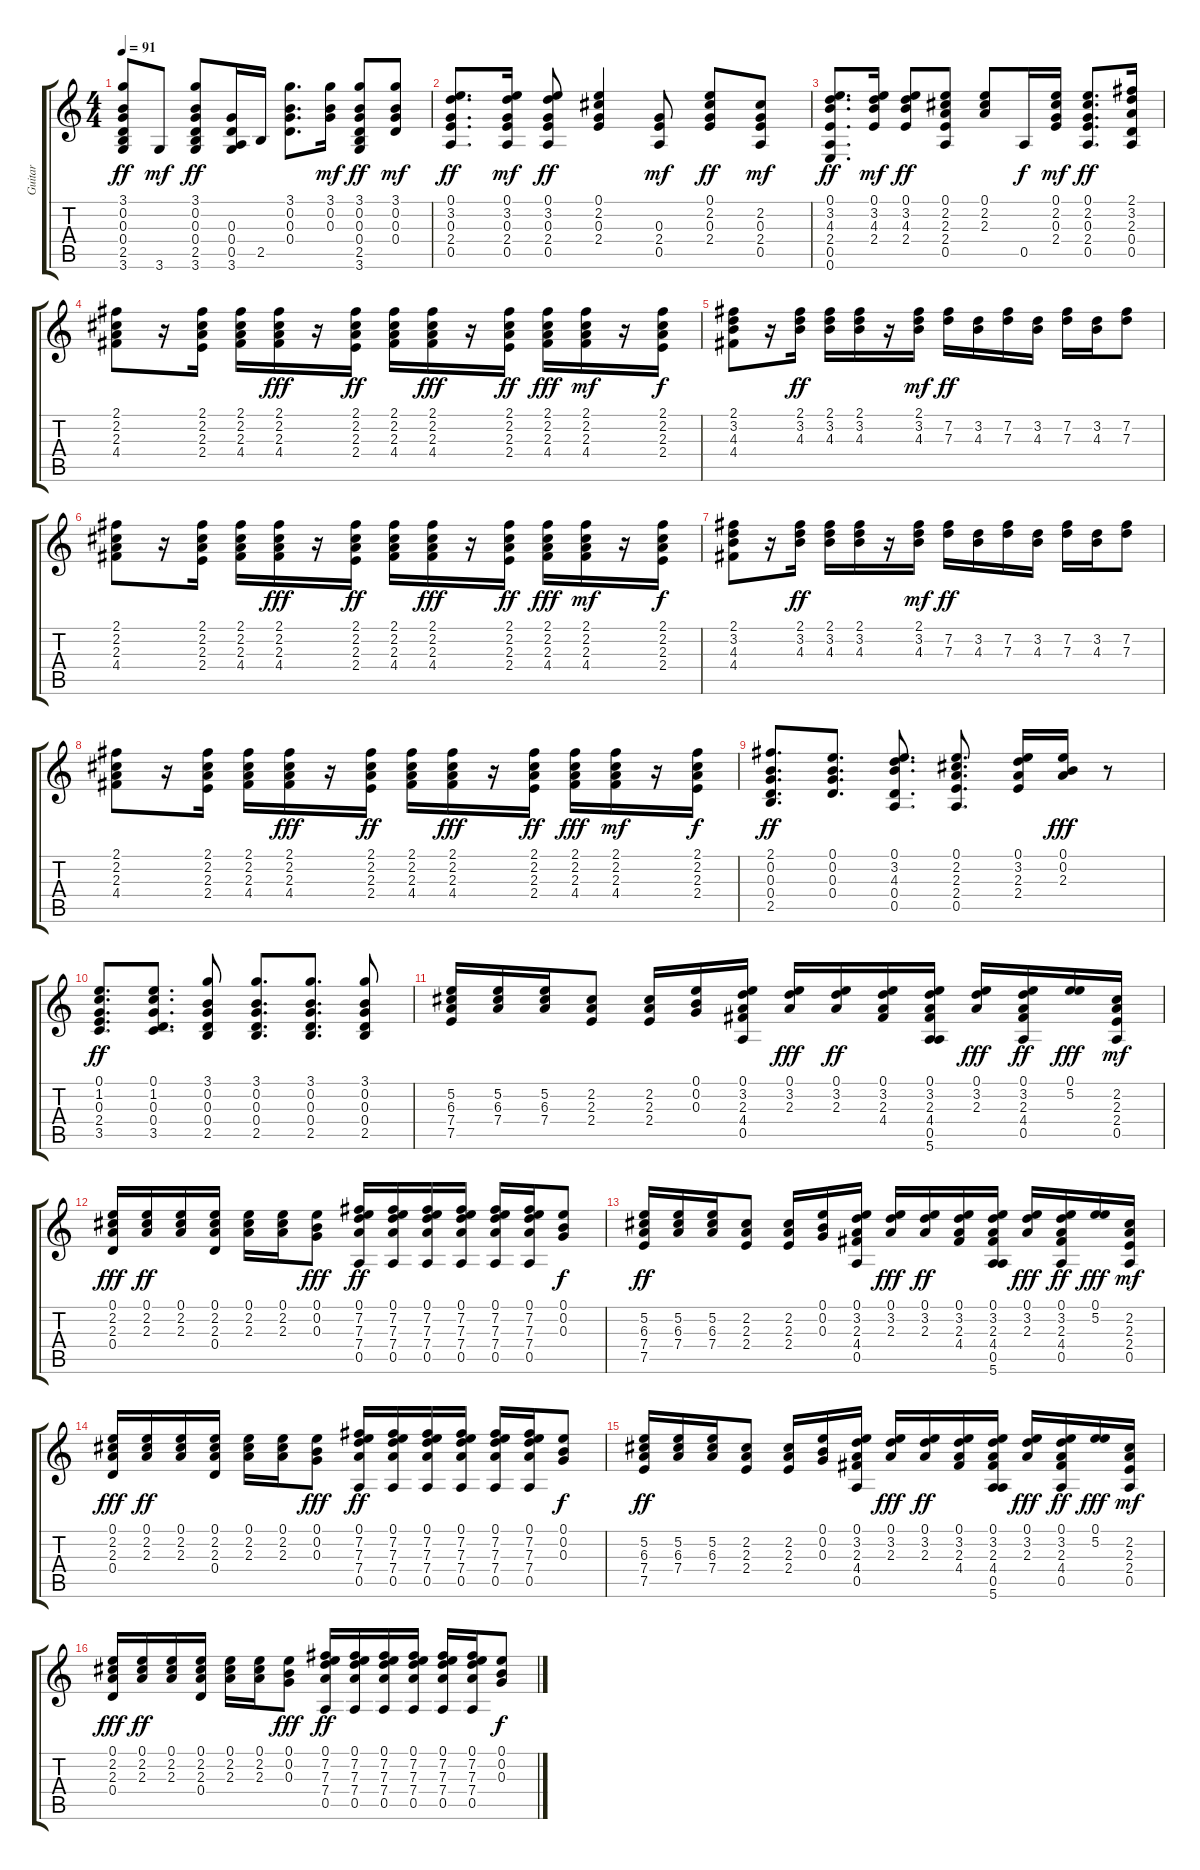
\track ("Guitar" "Guitar") {instrument acousticguitarsteel}
\staff {score tabs}
\tuning (E4 B3 G3 D3 A2 E2) {hide}
\ts (4 4)
\tempo 91
\clef g2
\ks c
(3.1 0.2 0.3 0.4 2.5 3.6).8{dy ff} 3.6.8{dy mf} (3.1 0.2 0.3 0.4 2.5 3.6).8{dy ff} (0.3 0.4 0.5 3.6).16 2.5.16 (3.1 0.2 0.3 0.4).8{d} (3.1 0.2 0.3).16{dy mf} (3.1 0.2 0.3 0.4 2.5 3.6).8{dy ff} (3.1 0.2 0.3 0.4).8{dy mf} |
(0.1 3.2 0.3 2.4 0.5).8{d dy ff} (0.1 3.2 0.3 2.4 0.5).16{dy mf} (0.1 3.2 0.3 2.4 0.5).8{dy ff} (0.1 2.2 0.3 2.4).4 (0.3 2.4 0.5).8{dy mf} (0.1 2.2 0.3 2.4).8{dy ff} (2.2 0.3 2.4 0.5).8{dy mf} |
(0.1 3.2 4.3 2.4 0.5 0.6).8{d dy ff} (0.1 3.2 4.3 2.4).16{dy mf} (0.1 3.2 4.3 2.4).8{dy ff} (0.1 2.2 2.3 2.4 0.5).8 (0.1 2.2 2.3).8 0.5.16{dy f} (0.1 2.2 0.3 2.4).16{dy mf} (0.1 2.2 0.3 2.4 0.5).8{d dy ff} (2.1 3.2 2.3 0.4 0.5).16 |
(2.1 2.2 2.3 4.4).8 r.16 (2.1 2.2 2.3 2.4).16 (2.1 2.2 2.3 4.4).16 (2.1 2.2 2.3 4.4).16{dy fff} r.16 (2.1 2.2 2.3 2.4).16{dy ff} (2.1 2.2 2.3 4.4).16 (2.1 2.2 2.3 4.4).16{dy fff} r.16 (2.1 2.2 2.3 2.4).16{dy ff} (2.1 2.2 2.3 4.4).16{dy fff} (2.1 2.2 2.3 4.4).16{dy mf} r.16 (2.1 2.2 2.3 2.4).16{dy f} |
(2.1 3.2 4.3 4.4).8 r.16 (2.1 3.2 4.3).16{dy ff} (2.1 3.2 4.3).16 (2.1 3.2 4.3).16 r.16 (2.1 3.2 4.3).16{dy mf} (7.2 7.3).16{dy ff} (3.2 4.3).16 (7.2 7.3).16 (3.2 4.3).16 (7.2 7.3).16 (3.2 4.3).16 (7.2 7.3).8 |
(2.1 2.2 2.3 4.4).8 r.16 (2.1 2.2 2.3 2.4).16 (2.1 2.2 2.3 4.4).16 (2.1 2.2 2.3 4.4).16{dy fff} r.16 (2.1 2.2 2.3 2.4).16{dy ff} (2.1 2.2 2.3 4.4).16 (2.1 2.2 2.3 4.4).16{dy fff} r.16 (2.1 2.2 2.3 2.4).16{dy ff} (2.1 2.2 2.3 4.4).16{dy fff} (2.1 2.2 2.3 4.4).16{dy mf} r.16 (2.1 2.2 2.3 2.4).16{dy f} |
(2.1 3.2 4.3 4.4).8 r.16 (2.1 3.2 4.3).16{dy ff} (2.1 3.2 4.3).16 (2.1 3.2 4.3).16 r.16 (2.1 3.2 4.3).16{dy mf} (7.2 7.3).16{dy ff} (3.2 4.3).16 (7.2 7.3).16 (3.2 4.3).16 (7.2 7.3).16 (3.2 4.3).16 (7.2 7.3).8 |
(2.1 2.2 2.3 4.4).8 r.16 (2.1 2.2 2.3 2.4).16 (2.1 2.2 2.3 4.4).16 (2.1 2.2 2.3 4.4).16{dy fff} r.16 (2.1 2.2 2.3 2.4).16{dy ff} (2.1 2.2 2.3 4.4).16 (2.1 2.2 2.3 4.4).16{dy fff} r.16 (2.1 2.2 2.3 2.4).16{dy ff} (2.1 2.2 2.3 4.4).16{dy fff} (2.1 2.2 2.3 4.4).16{dy mf} r.16 (2.1 2.2 2.3 2.4).16{dy f} |
(2.1 0.2 0.3 0.4 2.5).8{d dy ff} (0.1 0.2 0.3 0.4).8{d} (0.1 3.2 4.3 0.4 0.5).8{d} (0.1 2.2 2.3 2.4 0.5).8{d} (0.1 3.2 2.3 2.4).16 (0.1 0.2 2.3).16{dy fff} r.8 |
(0.1 1.2 0.3 2.4 3.5).8{d dy ff} (0.1 1.2 0.3 0.4 3.5).8{d} (3.1 0.2 0.3 0.4 2.5).8 (3.1 0.2 0.3 0.4 2.5).8{d} (3.1 0.2 0.3 0.4 2.5).8{d} (3.1 0.2 0.3 0.4 2.5).8 |
(5.2 6.3 7.4 7.5).16 (5.2 6.3 7.4).16 (5.2 6.3 7.4).16 (2.2 2.3 2.4).8 (2.2 2.3 2.4).16 (0.1 0.2 0.3).16 (0.1 3.2 2.3 4.4 0.5).16 (0.1 3.2 2.3).16{dy fff} (0.1 3.2 2.3).16{dy ff} (0.1 3.2 2.3 4.4).16 (0.1 3.2 2.3 4.4 0.5 5.6).16 (0.1 3.2 2.3).16{dy fff} (0.1 3.2 2.3 4.4 0.5).16{dy ff} (0.1 5.2).16{dy fff} (2.2 2.3 2.4 0.5).16{dy mf} |
(0.1 2.2 2.3 0.4).16{dy fff} (0.1 2.2 2.3).16{dy ff} (0.1 2.2 2.3).16 (0.1 2.2 2.3 0.4).16 (0.1 2.2 2.3).16 (0.1 2.2 2.3).16 (0.1 0.2 0.3).8{dy fff} (0.1 7.2 7.3 7.4 0.5).16{dy ff} (0.1 7.2 7.3 7.4 0.5).16 (0.1 7.2 7.3 7.4 0.5).16 (0.1 7.2 7.3 7.4 0.5).16 (0.1 7.2 7.3 7.4 0.5).16 (0.1 7.2 7.3 7.4 0.5).16 (0.1 0.2 0.3).8{dy f} |
(5.2 6.3 7.4 7.5).16{dy ff} (5.2 6.3 7.4).16 (5.2 6.3 7.4).16 (2.2 2.3 2.4).8 (2.2 2.3 2.4).16 (0.1 0.2 0.3).16 (0.1 3.2 2.3 4.4 0.5).16 (0.1 3.2 2.3).16{dy fff} (0.1 3.2 2.3).16{dy ff} (0.1 3.2 2.3 4.4).16 (0.1 3.2 2.3 4.4 0.5 5.6).16 (0.1 3.2 2.3).16{dy fff} (0.1 3.2 2.3 4.4 0.5).16{dy ff} (0.1 5.2).16{dy fff} (2.2 2.3 2.4 0.5).16{dy mf} |
(0.1 2.2 2.3 0.4).16{dy fff} (0.1 2.2 2.3).16{dy ff} (0.1 2.2 2.3).16 (0.1 2.2 2.3 0.4).16 (0.1 2.2 2.3).16 (0.1 2.2 2.3).16 (0.1 0.2 0.3).8{dy fff} (0.1 7.2 7.3 7.4 0.5).16{dy ff} (0.1 7.2 7.3 7.4 0.5).16 (0.1 7.2 7.3 7.4 0.5).16 (0.1 7.2 7.3 7.4 0.5).16 (0.1 7.2 7.3 7.4 0.5).16 (0.1 7.2 7.3 7.4 0.5).16 (0.1 0.2 0.3).8{dy f} |
(5.2 6.3 7.4 7.5).16{dy ff} (5.2 6.3 7.4).16 (5.2 6.3 7.4).16 (2.2 2.3 2.4).8 (2.2 2.3 2.4).16 (0.1 0.2 0.3).16 (0.1 3.2 2.3 4.4 0.5).16 (0.1 3.2 2.3).16{dy fff} (0.1 3.2 2.3).16{dy ff} (0.1 3.2 2.3 4.4).16 (0.1 3.2 2.3 4.4 0.5 5.6).16 (0.1 3.2 2.3).16{dy fff} (0.1 3.2 2.3 4.4 0.5).16{dy ff} (0.1 5.2).16{dy fff} (2.2 2.3 2.4 0.5).16{dy mf} |
(0.1 2.2 2.3 0.4).16{dy fff} (0.1 2.2 2.3).16{dy ff} (0.1 2.2 2.3).16 (0.1 2.2 2.3 0.4).16 (0.1 2.2 2.3).16 (0.1 2.2 2.3).16 (0.1 0.2 0.3).8{dy fff} (0.1 7.2 7.3 7.4 0.5).16{dy ff} (0.1 7.2 7.3 7.4 0.5).16 (0.1 7.2 7.3 7.4 0.5).16 (0.1 7.2 7.3 7.4 0.5).16 (0.1 7.2 7.3 7.4 0.5).16 (0.1 7.2 7.3 7.4 0.5).16 (0.1 0.2 0.3).8{dy f}
